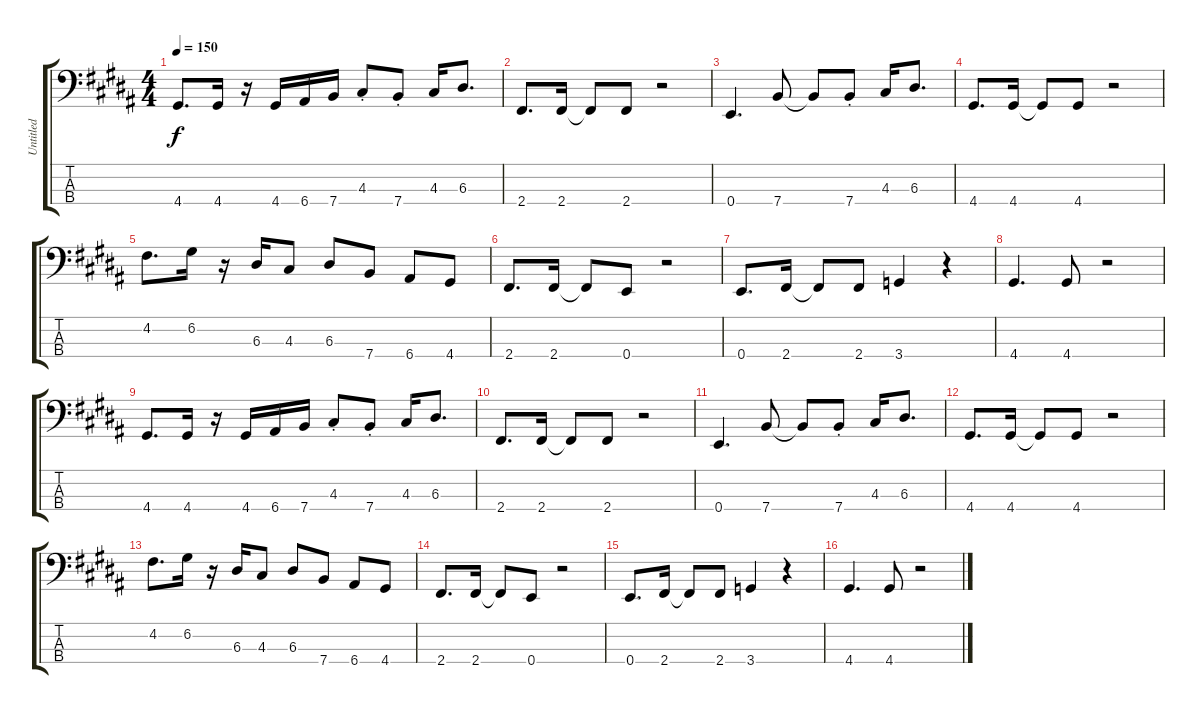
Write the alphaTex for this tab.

\track ("Untitled" "Untitled") {instrument electricbassfinger}
\staff {score tabs}
\tuning (G2 D2 A1 E1) {hide}
\ts (4 4)
\tempo 150
\clef f4
\ks b
4.4.8{d dy f} 4.4.16 r.16 4.4.16 6.4.16 7.4.16 4.3{st}.8 7.4{st}.8 4.3.16 6.3.8{d} |
\ks g#minor
2.4.8{d} 2.4.16 2.4{t}.8 2.4.8 r.2 |
\ks b
0.4.4{d} 7.4.8 7.4{t}.8 7.4{st}.8 4.3.16 6.3.8{d} |
\ks g#minor
4.4.8{d} 4.4.16 4.4{t}.8 4.4.8 r.2 |
4.2.8{d} 6.2.16 r.16 6.3.16 4.3.8 6.3.8 7.4.8 6.4.8 4.4.8 |
\ks b
2.4.8{d} 2.4.16 2.4{t}.8 0.4.8 r.2 |
\ks g#minor
0.4.8{d} 2.4.16 2.4{t}.8 2.4.8 3.4.4 r.4 |
4.4.4{d} 4.4.8 r.2 |
4.4.8{d} 4.4.16 r.16 4.4.16 6.4.16 7.4.16 4.3{st}.8 7.4{st}.8 4.3.16 6.3.8{d} |
\ks b
2.4.8{d} 2.4.16 2.4{t}.8 2.4.8 r.2 |
0.4.4{d} 7.4.8 7.4{t}.8 7.4{st}.8 4.3.16 6.3.8{d} |
4.4.8{d} 4.4.16 4.4{t}.8 4.4.8 r.2 |
4.2.8{d} 6.2.16 r.16 6.3.16 4.3.8 6.3.8 7.4.8 6.4.8 4.4.8 |
2.4.8{d} 2.4.16 2.4{t}.8 0.4.8 r.2 |
0.4.8{d} 2.4.16 2.4{t}.8 2.4.8 3.4.4 r.4 |
\ks g#minor
4.4.4{d} 4.4.8 r.2
